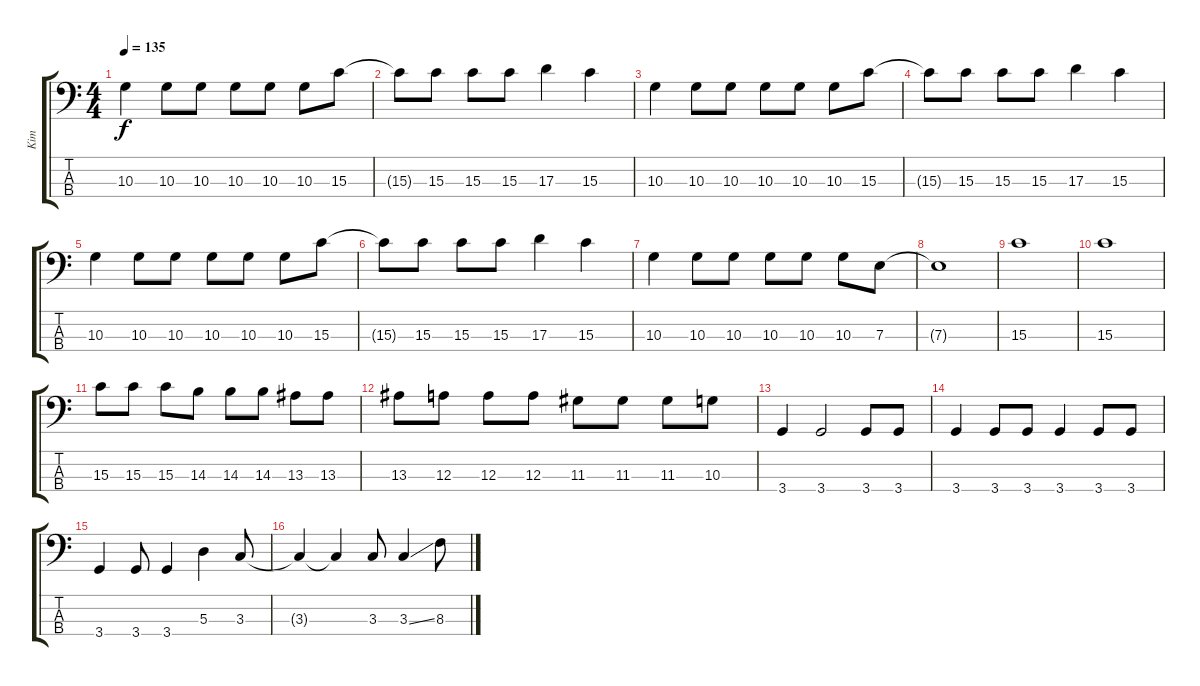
\track ("Kim" "Kim") {instrument electricbasspick}
\staff {score tabs}
\tuning (G2 D2 A1 E1) {hide}
\ts (4 4)
\tempo 135
\clef f4
\ks c
10.3.4{dy f} 10.3.8 10.3.8 10.3.8 10.3.8 10.3.8 15.3.8 |
15.3{t}.8 15.3.8 15.3.8 15.3.8 17.3.4 15.3.4 |
10.3.4 10.3.8 10.3.8 10.3.8 10.3.8 10.3.8 15.3.8 |
15.3{t}.8 15.3.8 15.3.8 15.3.8 17.3.4 15.3.4 |
10.3.4 10.3.8 10.3.8 10.3.8 10.3.8 10.3.8 15.3.8 |
15.3{t}.8 15.3.8 15.3.8 15.3.8 17.3.4 15.3.4 |
10.3.4 10.3.8 10.3.8 10.3.8 10.3.8 10.3.8 7.3.8 |
7.3{t}.1 |
15.3.1 |
15.3.1 |
15.3.8 15.3.8 15.3.8 14.3.8 14.3.8 14.3.8 13.3.8 13.3.8 |
13.3.8 12.3.8 12.3.8 12.3.8 11.3.8 11.3.8 11.3.8 10.3.8 |
3.4.4 3.4.2 3.4.8 3.4.8 |
3.4.4 3.4.8 3.4.8 3.4.4 3.4.8 3.4.8 |
3.4.4 3.4.8 3.4.4 5.3.4 3.3.8 |
3.3{t}.4 3.3{t}.4 3.3.8 3.3{ss}.4 8.3.8
